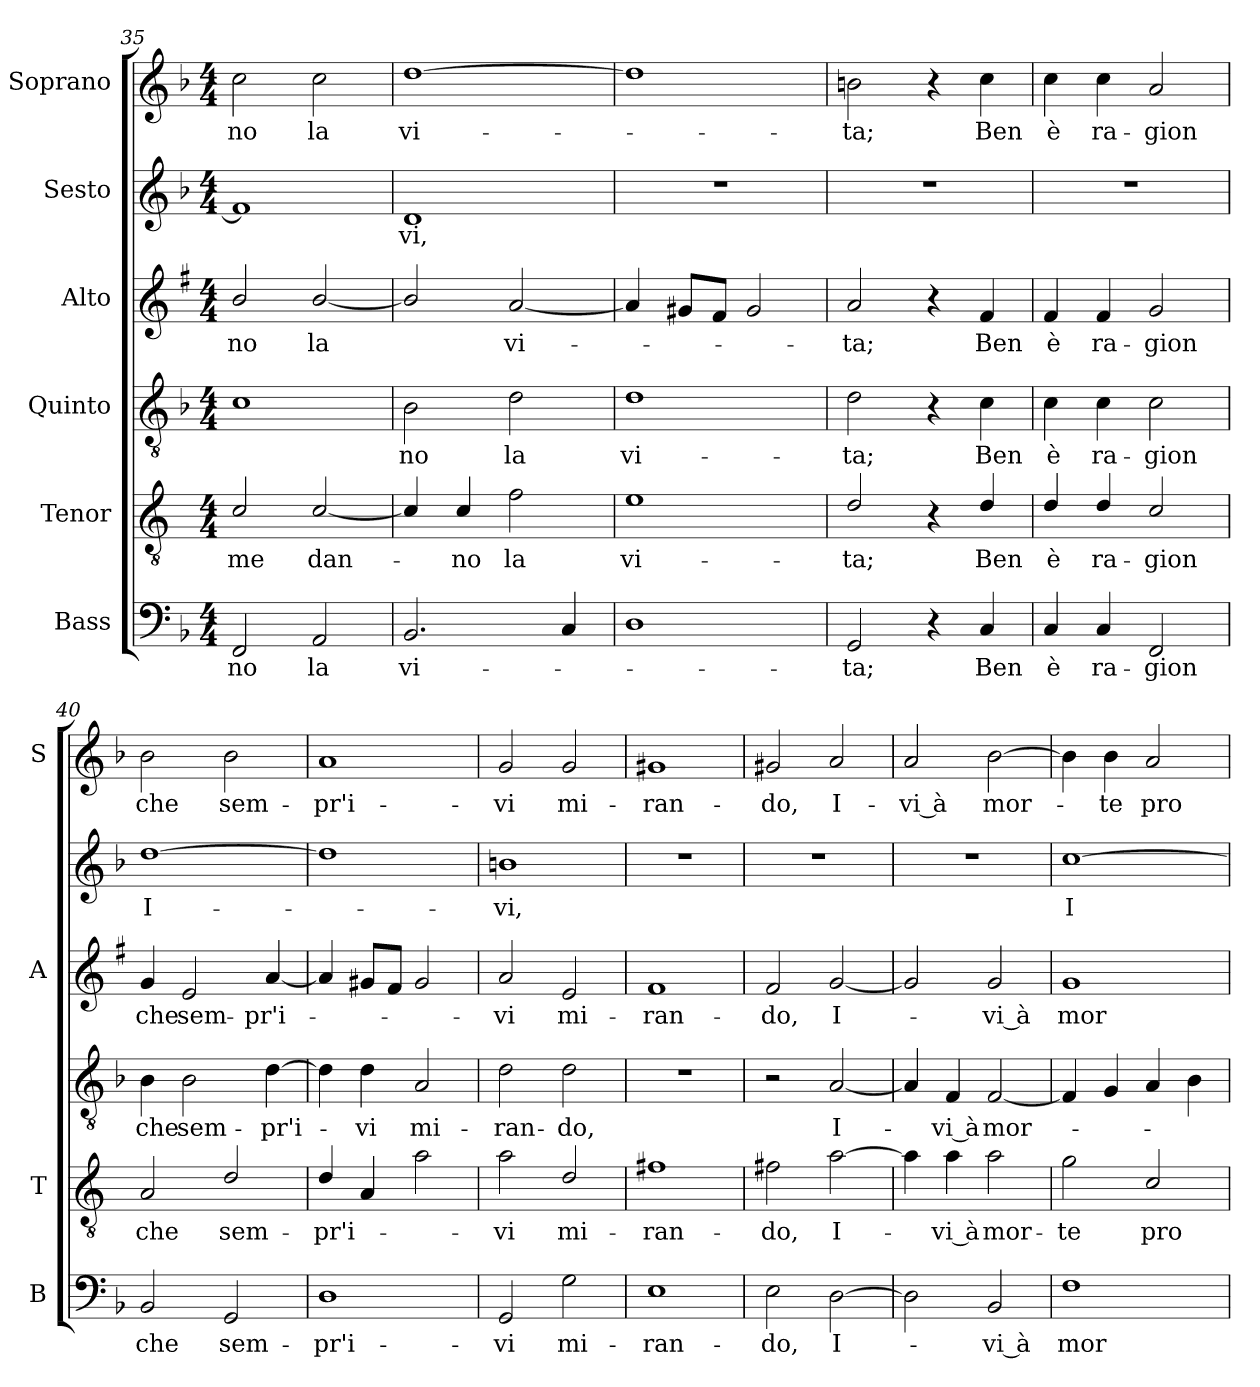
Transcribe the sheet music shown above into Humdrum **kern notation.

**kern	**text	**kern	**text	**kern	**text	**kern	**text	**kern	**text	**kern	**text
*part6	*part6	*part5	*part5	*part4	*part4	*part3	*part3	*part2	*part2	*part1	*part1
*staff6	*staff6	*staff5	*staff5	*staff4	*staff4	*staff3	*staff3	*staff2	*staff2	*staff1	*staff1
*I"Bass	*	*I"Tenor	*	*I"Quinto	*	*I"Alto	*	*I"Sesto	*	*I"Soprano	*
*I'B	*	*I'T	*	*	*	*I'A	*	*	*	*I'S	*
*clefF4	*	*clefGv2	*	*clefGv2	*	*clefG2	*	*clefG2	*	*clefG2	*
*	*	*ITrd4c7	*	*	*	*ITrd1c2	*	*	*	*	*
*k[b-]	*	*k[b-]	*	*k[b-]	*	*k[b-]	*	*k[b-]	*	*k[b-]	*
*F:	*	*F:	*	*F:	*	*F:	*	*F:	*	*F:	*
*M4/4	*	*M4/4	*	*M4/4	*	*M4/4	*	*M4/4	*	*M4/4	*
=35	=35	=35	=35	=35	=35	=35	=35	=35	=35	=35	=35
!	!LO:LY:b	!	!LO:LY:b	!	!	!	!LO:LY:b	!	!	!	!LO:LY:b
2FF/	-no	2F/	me	1c	.	2a/	-no	1f]	.	2cc\	-no
!	!LO:LY:b	!	!LO:LY:b	!	!	!	!LO:LY:b	!	!	!	!LO:LY:b
2AA/	la	[2F/	dan-	.	.	[2a/	la	.	.	2cc\	la
=36	=36	=36	=36	=36	=36	=36	=36	=36	=36	=36	=36
!	!LO:LY:b	!	!	!	!LO:LY:b	!	!	!	!LO:LY:b	!	!LO:LY:b
2.BB-/	vi-	4F/]	.	2B-\	-no	2a/]	.	1d	-vi,	[1dd	vi-
!	!	!	!LO:LY:b	!	!	!	!	!	!	!	!
.	.	4F/	-no	.	.	.	.	.	.	.	.
!	!	!	!LO:LY:b	!	!LO:LY:b	!	!LO:LY:b	!	!	!	!
.	.	2B-\	la	2d\	la	[2g/	vi-	.	.	.	.
4C/	.	.	.	.	.	.	.	.	.	.	.
!!LO:PB:g=z
=37	=37	=37	=37	=37	=37	=37	=37	=37	=37	=37	=37
!	!	!	!LO:LY:b	!	!LO:LY:b	!	!	!	!	!	!
1D	.	1A	vi-	1d	vi-	4g/]	.	1r	.	1dd]	.
.	.	.	.	.	.	8f#X/L	.	.	.	.	.
.	.	.	.	.	.	8e/J	.	.	.	.	.
.	.	.	.	.	.	2f#/	.	.	.	.	.
=38	=38	=38	=38	=38	=38	=38	=38	=38	=38	=38	=38
!	!LO:LY:b	!	!LO:LY:b	!	!LO:LY:b	!	!LO:LY:b	!	!	!	!LO:LY:b
2GG/	-ta;	2G/	-ta;	2d\	-ta;	2g/	-ta;	1r	.	2bn\	-ta;
4r	.	4r	.	4r	.	4r	.	.	.	4r	.
!	!LO:LY:b	!	!LO:LY:b	!	!LO:LY:b	!	!LO:LY:b	!	!	!	!LO:LY:b
4C/	Ben	4G/	Ben	4c\	Ben	4e/	Ben	.	.	4cc\	Ben
=39	=39	=39	=39	=39	=39	=39	=39	=39	=39	=39	=39
!	!LO:LY:b	!	!LO:LY:b	!	!LO:LY:b	!	!LO:LY:b	!	!	!	!LO:LY:b
4C/	è	4G/	è	4c\	è	4e/	è	1r	.	4cc\	è
!	!LO:LY:b	!	!LO:LY:b	!	!LO:LY:b	!	!LO:LY:b	!	!	!	!LO:LY:b
4C/	ra-	4G/	ra-	4c\	ra-	4e/	ra-	.	.	4cc\	ra-
!	!LO:LY:b	!	!LO:LY:b	!	!LO:LY:b	!	!LO:LY:b	!	!	!	!LO:LY:b
2FF/	-gion	2F/	-gion	2c\	-gion	2f/	-gion	.	.	2a/	-gion
=40	=40	=40	=40	=40	=40	=40	=40	=40	=40	=40	=40
!	!LO:LY:b	!	!LO:LY:b	!	!LO:LY:b	!	!LO:LY:b	!	!LO:LY:b	!	!LO:LY:b
2BB-/	che	2D/	che	4B-\	che	4f/	che	[1dd	I-	2b-\	che
!	!	!	!	!	!LO:LY:b	!	!LO:LY:b	!	!	!	!
.	.	.	.	2B-\	sem-	2d/	sem-	.	.	.	.
!	!LO:LY:b	!	!LO:LY:b	!	!	!	!	!	!	!	!LO:LY:b
2GG/	sem-	2G/	sem-	.	.	.	.	.	.	2b-\	sem-
!	!	!	!	!	!LO:LY:b	!	!LO:LY:b	!	!	!	!
.	.	.	.	[4d\	-pr'i-	[4g/	-pr'i-	.	.	.	.
=41	=41	=41	=41	=41	=41	=41	=41	=41	=41	=41	=41
!	!LO:LY:b	!	!LO:LY:b	!	!	!	!	!	!	!	!LO:LY:b
1D	-pr'i-	4G/	-pr'i-	4d\]	.	4g/]	.	1dd]	.	1a	-pr'i-
!	!	!	!	!	!LO:LY:b	!	!	!	!	!	!
.	.	4D/	.	4d\	-vi	8f#X/L	.	.	.	.	.
.	.	.	.	.	.	8e/J	.	.	.	.	.
!	!	!	!	!	!LO:LY:b	!	!	!	!	!	!
.	.	2d\	.	2A/	mi-	2f#/	.	.	.	.	.
=42	=42	=42	=42	=42	=42	=42	=42	=42	=42	=42	=42
!	!LO:LY:b	!	!LO:LY:b	!	!LO:LY:b	!	!LO:LY:b	!	!LO:LY:b	!	!LO:LY:b
2GG/	-vi	2d\	-vi	2d\	-ran-	2g/	-vi	1bn	-vi,	2g/	-vi
!	!LO:LY:b	!	!LO:LY:b	!	!LO:LY:b	!	!LO:LY:b	!	!	!	!LO:LY:b
2G\	mi-	2G/	mi-	2d\	-do,	2d/	mi-	.	.	2g/	mi-
=43	=43	=43	=43	=43	=43	=43	=43	=43	=43	=43	=43
!	!LO:LY:b	!	!LO:LY:b	!	!	!	!LO:LY:b	!	!	!	!LO:LY:b
1E	-ran-	1Bn	-ran-	1r	.	1e	-ran-	1r	.	1g#X	-ran-
=44	=44	=44	=44	=44	=44	=44	=44	=44	=44	=44	=44
!	!LO:LY:b	!	!LO:LY:b	!	!	!	!LO:LY:b	!	!	!	!LO:LY:b
2E\	-do,	2Bn\	-do,	2r	.	2e/	-do,	1r	.	2g#X/	-do,
!	!LO:LY:b	!	!LO:LY:b	!	!LO:LY:b	!	!LO:LY:b	!	!	!	!LO:LY:b
[2D\	I-	[2d\	I-	[2A/	I-	[2f/	I-	.	.	2a/	I-
!!LO:LB:g=z
=45	=45	=45	=45	=45	=45	=45	=45	=45	=45	=45	=45
!	!	!	!	!	!	!	!	!	!	!	!LO:LY:b
2D\]	.	4d\]	.	4A/]	.	2f/]	.	1r	.	2a/	-vi à
!	!	!	!LO:LY:b	!	!LO:LY:b	!	!	!	!	!	!
.	.	4d\	-vi à	4F/	-vi à	.	.	.	.	.	.
!	!LO:LY:b	!	!LO:LY:b	!	!LO:LY:b	!	!LO:LY:b	!	!	!	!LO:LY:b
2BB-/	-vi à	2d\	mor-	[2F/	mor-	2f/	-vi à	.	.	[2b-\	mor-
=46	=46	=46	=46	=46	=46	=46	=46	=46	=46	=46	=46
!	!LO:LY:b	!	!LO:LY:b	!	!	!	!LO:LY:b	!	!LO:LY:b	!	!
1F	mor-	2c\	-te	4F/]	.	1f	mor-	[1cc	I-	4b-\]	.
!	!	!	!	!	!	!	!	!	!	!	!LO:LY:b
.	.	.	.	4G/	.	.	.	.	.	4b-\	-te
!	!	!	!LO:LY:b	!	!	!	!	!	!	!	!LO:LY:b
.	.	2F/	pro-	4A/	.	.	.	.	.	2a/	pro-
.	.	.	.	4B-\	.	.	.	.	.	.	.
=	=	=	=	=	=	=	=	=	=	=	=
*-	*-	*-	*-	*-	*-	*-	*-	*-	*-	*-	*-
